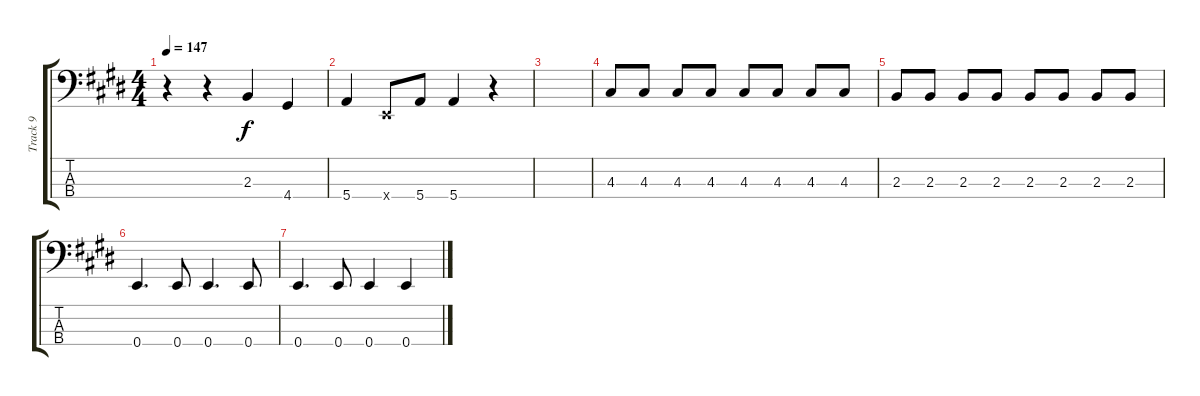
\track ("Track 9" "Track 9") {instrument electricbasspick}
\staff {score tabs}
\tuning (G2 D2 A1 E1) {hide}
\ts (4 4)
\tempo 147
\clef f4
\ks e
r.4{dy f} r.4 2.3.4 4.4.4 |
5.4.4 0.4{x}.8 5.4.8 5.4.4 r.4 |
|
4.3.8 4.3.8 4.3.8 4.3.8 4.3.8 4.3.8 4.3.8 4.3.8 |
2.3.8 2.3.8 2.3.8 2.3.8 2.3.8 2.3.8 2.3.8 2.3.8 |
0.4.4{d} 0.4.8 0.4.4{d} 0.4.8 |
0.4.4{d} 0.4.8 0.4.4 0.4.4
